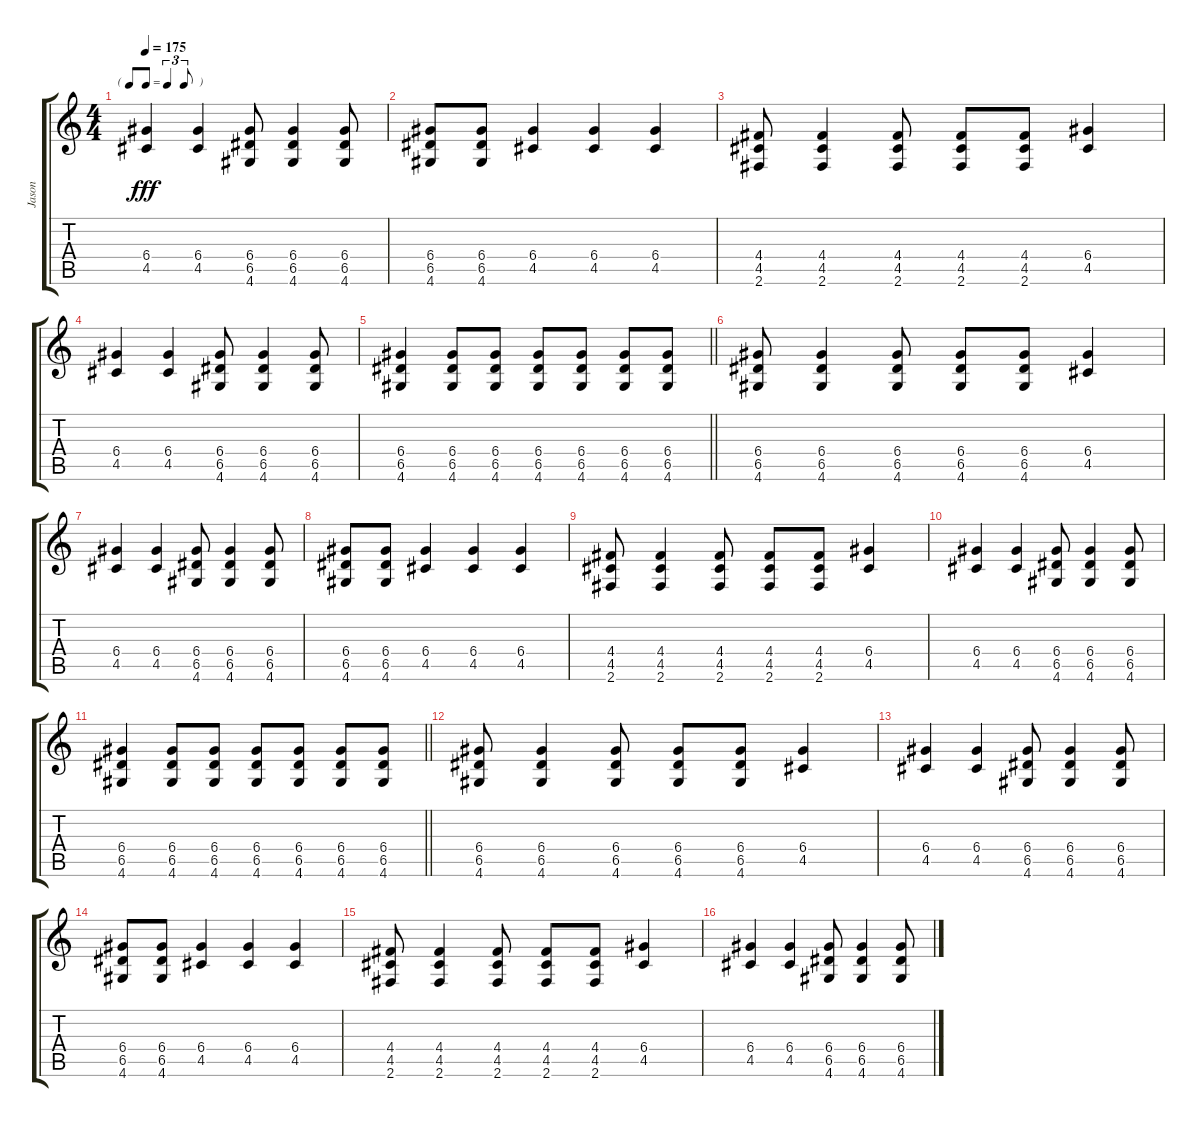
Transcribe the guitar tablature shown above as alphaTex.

\track ("Jason" "Jason") {instrument overdrivenguitar}
\staff {score tabs}
\tuning (E4 B3 G3 D3 A2 E2) {hide}
\ts (4 4)
\tf triplet8th
\tempo 175
\clef g2
\ks c
(6.4 4.5).4{dy fff} (6.4 4.5).4 (6.4 6.5 4.6).8 (6.4 6.5 4.6).4 (6.4 6.5 4.6).8 |
(6.4 6.5 4.6).8 (6.4 6.5 4.6).8 (6.4 4.5).4 (6.4 4.5).4 (6.4 4.5).4 |
(4.4 4.5 2.6).8 (4.4 4.5 2.6).4 (4.4 4.5 2.6).8 (4.4 4.5 2.6).8 (4.4 4.5 2.6).8 (6.4 4.5).4 |
(6.4 4.5).4 (6.4 4.5).4 (6.4 6.5 4.6).8 (6.4 6.5 4.6).4 (6.4 6.5 4.6).8 |
\barLineRight lightlight
(6.4 6.5 4.6).4 (6.4 6.5 4.6).8 (6.4 6.5 4.6).8 (6.4 6.5 4.6).8 (6.4 6.5 4.6).8 (6.4 6.5 4.6).8 (6.4 6.5 4.6).8 |
(6.4 6.5 4.6).8 (6.4 6.5 4.6).4 (6.4 6.5 4.6).8 (6.4 6.5 4.6).8 (6.4 6.5 4.6).8 (6.4 4.5).4 |
(6.4 4.5).4 (6.4 4.5).4 (6.4 6.5 4.6).8 (6.4 6.5 4.6).4 (6.4 6.5 4.6).8 |
(6.4 6.5 4.6).8 (6.4 6.5 4.6).8 (6.4 4.5).4 (6.4 4.5).4 (6.4 4.5).4 |
(4.4 4.5 2.6).8 (4.4 4.5 2.6).4 (4.4 4.5 2.6).8 (4.4 4.5 2.6).8 (4.4 4.5 2.6).8 (6.4 4.5).4 |
(6.4 4.5).4 (6.4 4.5).4 (6.4 6.5 4.6).8 (6.4 6.5 4.6).4 (6.4 6.5 4.6).8 |
\barLineRight lightlight
(6.4 6.5 4.6).4 (6.4 6.5 4.6).8 (6.4 6.5 4.6).8 (6.4 6.5 4.6).8 (6.4 6.5 4.6).8 (6.4 6.5 4.6).8 (6.4 6.5 4.6).8 |
(6.4 6.5 4.6).8 (6.4 6.5 4.6).4 (6.4 6.5 4.6).8 (6.4 6.5 4.6).8 (6.4 6.5 4.6).8 (6.4 4.5).4 |
(6.4 4.5).4 (6.4 4.5).4 (6.4 6.5 4.6).8 (6.4 6.5 4.6).4 (6.4 6.5 4.6).8 |
(6.4 6.5 4.6).8 (6.4 6.5 4.6).8 (6.4 4.5).4 (6.4 4.5).4 (6.4 4.5).4 |
(4.4 4.5 2.6).8 (4.4 4.5 2.6).4 (4.4 4.5 2.6).8 (4.4 4.5 2.6).8 (4.4 4.5 2.6).8 (6.4 4.5).4 |
(6.4 4.5).4 (6.4 4.5).4 (6.4 6.5 4.6).8 (6.4 6.5 4.6).4 (6.4 6.5 4.6).8
